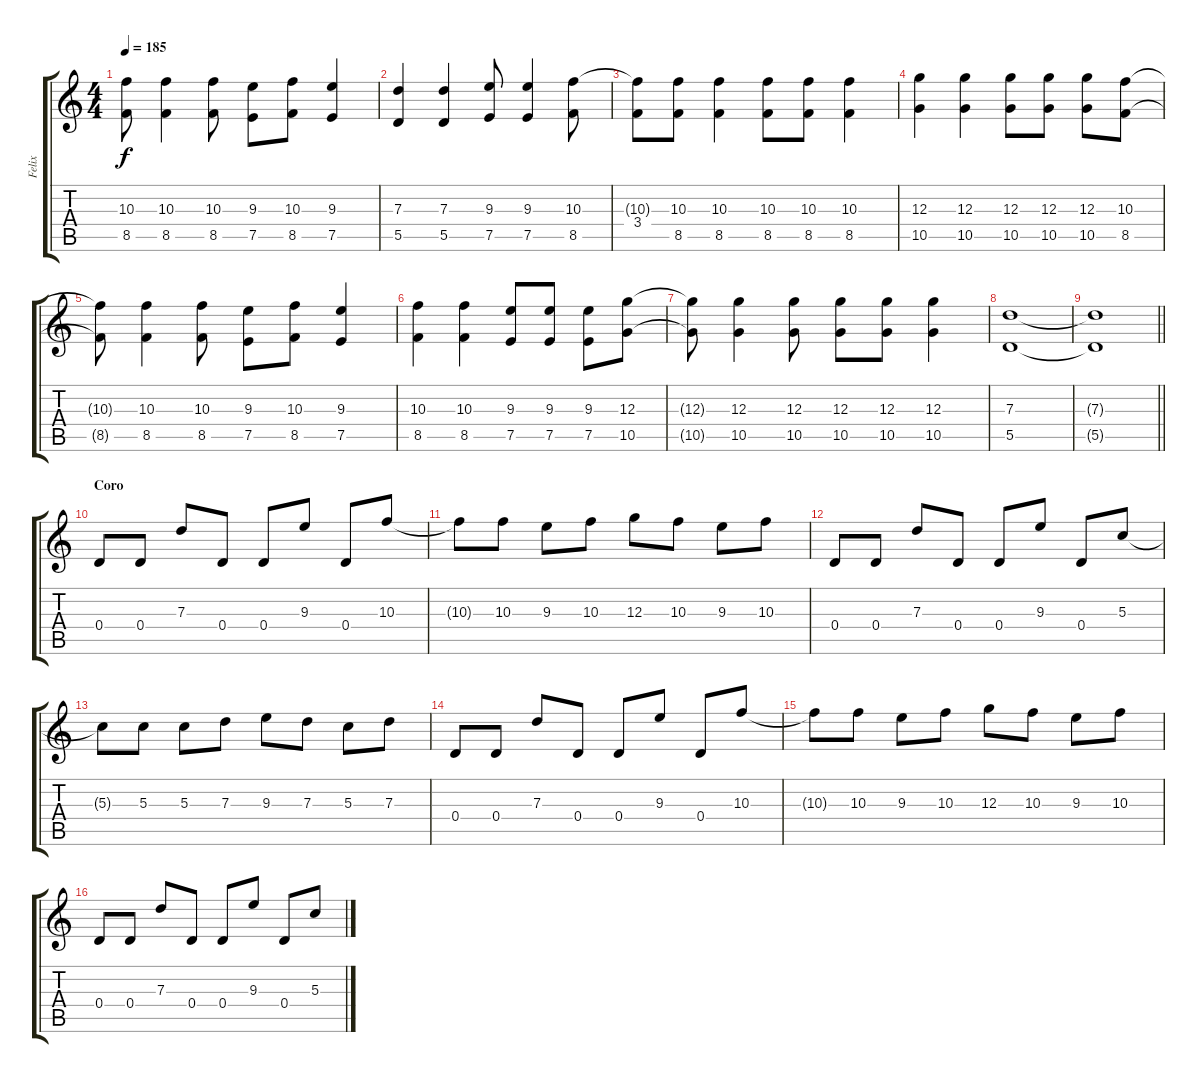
\track ("Felix" "Felix") {instrument distortionguitar}
\staff {score tabs}
\tuning (E4 B3 G3 D3 A2 D2) {hide}
\ts (4 4)
\tempo 185
\clef g2
\ks c
(10.3{t} 8.5{t}).8{dy f} (10.3 8.5).4 (10.3 8.5).8 (9.3 7.5).8 (10.3 8.5).8 (9.3 7.5).4 |
(7.3 5.5).4 (7.3 5.5).4 (9.3 7.5).8 (9.3 7.5).4 (10.3 8.5).8 |
(10.3{t} 3.4).8 (10.3 8.5).8 (10.3 8.5).4 (10.3 8.5).8 (10.3 8.5).8 (10.3 8.5).4 |
(12.3 10.5).4 (12.3 10.5).4 (12.3 10.5).8 (12.3 10.5).8 (12.3 10.5).8 (10.3 8.5).8 |
(10.3{t} 8.5{t}).8 (10.3 8.5).4 (10.3 8.5).8 (9.3 7.5).8 (10.3 8.5).8 (9.3 7.5).4 |
(10.3 8.5).4 (10.3 8.5).4 (9.3 7.5).8 (9.3 7.5).8 (9.3 7.5).8 (12.3 10.5).8 |
(12.3{t} 10.5{t}).8 (12.3 10.5).4 (12.3 10.5).8 (12.3 10.5).8 (12.3 10.5).8 (12.3 10.5).4 |
(7.3 5.5).1 |
\barLineRight lightlight
(7.3{t} 5.5{t}).1 |
\section ("" "Coro")
0.4.8 0.4.8 7.3.8 0.4.8 0.4.8 9.3.8 0.4.8 10.3.8 |
10.3{t}.8 10.3.8 9.3.8 10.3.8 12.3.8 10.3.8 9.3.8 10.3.8 |
0.4.8 0.4.8 7.3.8 0.4.8 0.4.8 9.3.8 0.4.8 5.3.8 |
5.3{t}.8 5.3.8 5.3.8 7.3.8 9.3.8 7.3.8 5.3.8 7.3.8 |
0.4.8 0.4.8 7.3.8 0.4.8 0.4.8 9.3.8 0.4.8 10.3.8 |
10.3{t}.8 10.3.8 9.3.8 10.3.8 12.3.8 10.3.8 9.3.8 10.3.8 |
0.4.8 0.4.8 7.3.8 0.4.8 0.4.8 9.3.8 0.4.8 5.3.8
